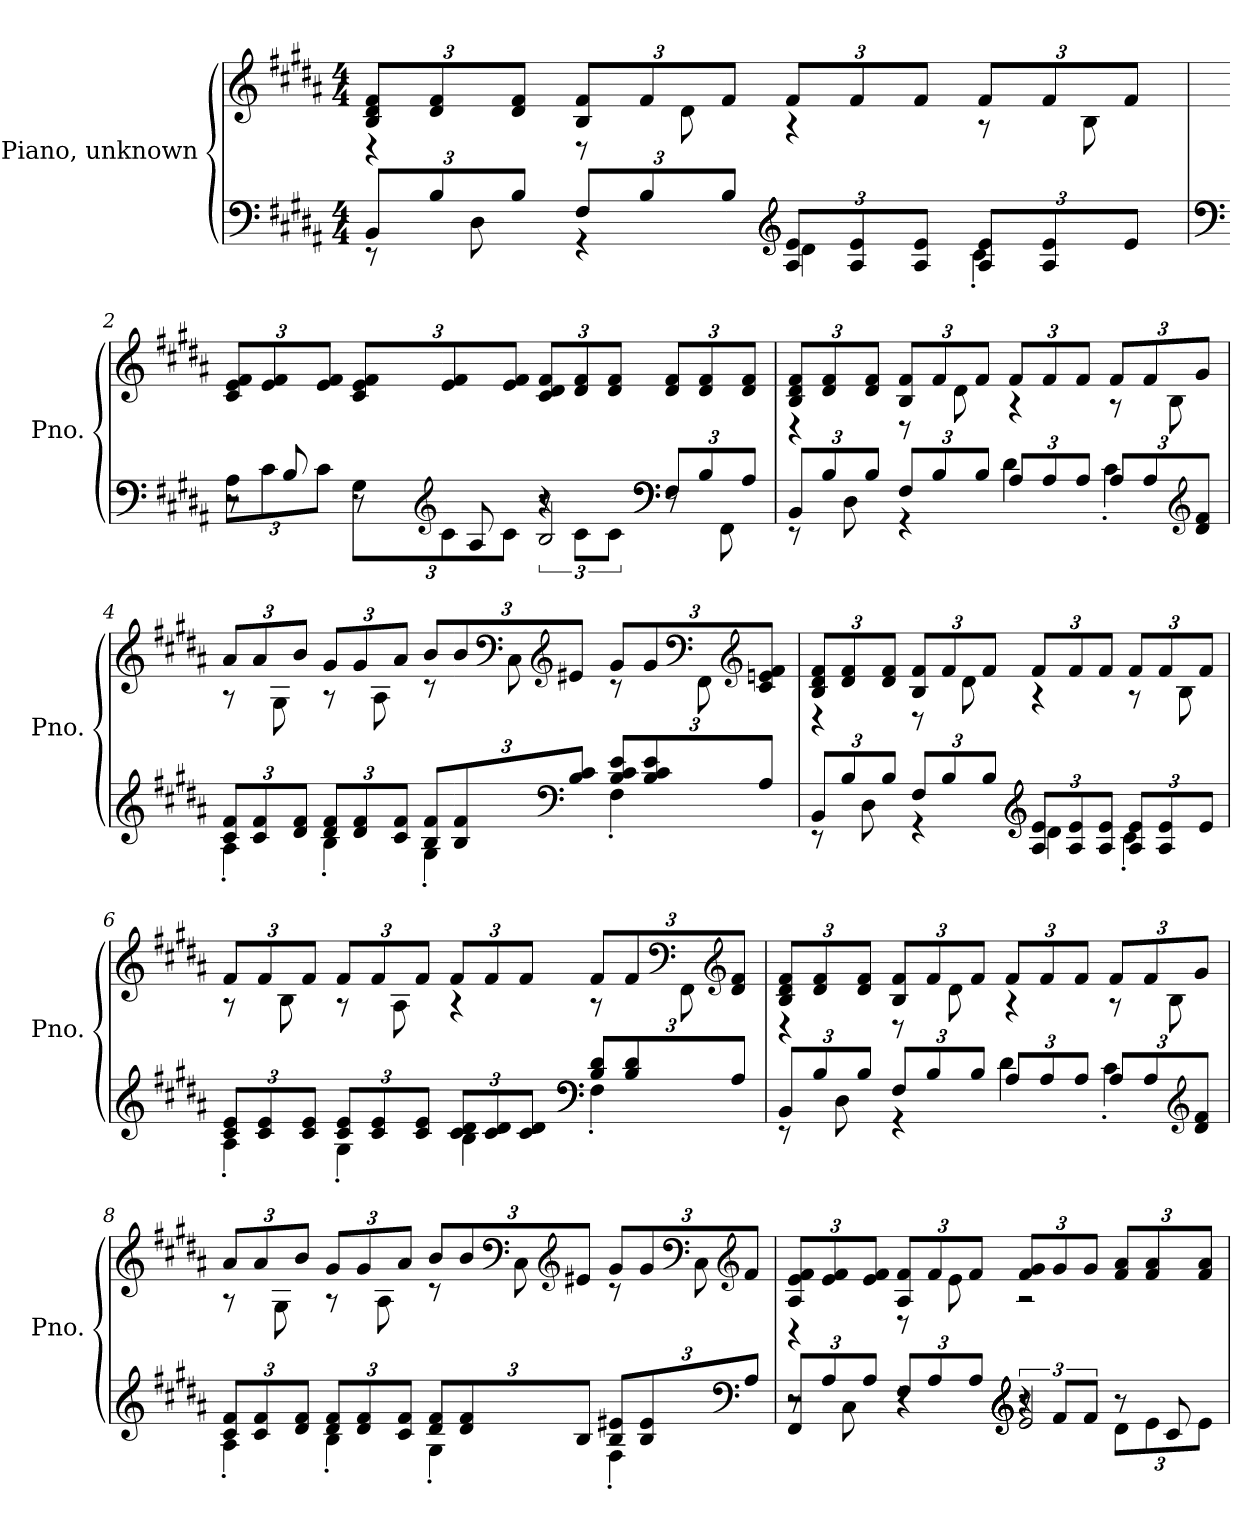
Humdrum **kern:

**kern	**kern
*part1	*part1
*staff2	*staff1
*I"Piano, unknown	*
*I'Pno.	*
*clefF4	*clefG2
*k[f#c#g#d#a#]	*k[f#c#g#d#a#]
*M4/4	*M4/4
*MM120	*MM120
*Xbrackettup	*Xbrackettup
=1	=1
*^	*^
12BB/L	8r	12B/ 12d#/ 12f#/L	4r
12B/	.	12d#/ 12f#/	.
.	8D#\	.	.
12B/J	.	12d#/ 12f#/J	.
12F#/L	4r	12B/ 12f#/L	8r
12B/	.	12f#/	.
.	.	.	8d#\
12B/J	.	12f#/J	.
*clefG2	*	*	*
12A#/ 12e/L	4d#\	12f#/L	4r
12A#/ 12e/	.	12f#/	.
12A#/ 12e/J	.	12f#/J	.
12A#/ 12e/L	4c#'\	12f#/L	8r
12A#/ 12e/	.	12f#/	.
.	.	.	8B\
12e/J	.	12f#/J	.
*v	*v	*	*
*	*v	*v
!!LO:LB:g=z
=2	=2
*clefF4	*
*^	*
*	*^	*
2r	12A#\L	8r	12c#/ 12e/ 12f#/L
.	12c#\	.	12e/ 12f#/
.	.	8B/	.
.	12c#\J	.	12e/ 12f#/J
.	12G#\L	8r	12c#/ 12e/ 12f#/L
*clefG2	*	*	*
.	12c#\	.	12e/ 12f#/
.	.	8A#/	.
.	12c#\J	.	12e/ 12f#/J
*	*brackettup	*	*
2B/	12r	4r	12c#/ 12d#/ 12f#/L
.	12c#\L	.	12d#/ 12f#/
.	12c#\J	.	12d#/ 12f#/J
*clefF4	*	*	*
*	*	*Xbrackettup	*
.	8r	12F#/L	12d#/ 12f#/L
.	.	12B/	12d#/ 12f#/
.	8FF#\	.	.
.	.	12A#/J	12d#/ 12f#/J
*	*v	*v	*
=3	=3	=3
*	*	*^
12BB/L	8r	12B/ 12d#/ 12f#/L	4r
12B/	.	12d#/ 12f#/	.
.	8D#\	.	.
12B/J	.	12d#/ 12f#/J	.
12F#/L	4r	12B/ 12f#/L	8r
12B/	.	12f#/	.
.	.	.	8d#\
12B/J	.	12f#/J	.
12A#/L	4d#\	12f#/L	4r
12A#/	.	12f#/	.
12A#/J	.	12f#/J	.
12A#/L	4c#'\	12f#/L	8r
12A#/	.	12f#/	.
.	.	.	8B\
*clefG2	*	*	*
12d#/ 12f#/J	.	12g#/J	.
!!LO:LB:g=z	!!
=4	=4	=4	=4
12c#/ 12f#/L	4A#'\	12a#/L	8r
12c#/ 12f#/	.	12a#/	.
.	.	.	8G#\
12d#/ 12f#/J	.	12b/J	.
12d#/ 12f#/L	4B'\	12g#/L	8r
12d#/ 12f#/	.	12g#/	.
.	.	.	8A#\
12c#/ 12f#/J	.	12a#/J	.
12B/ 12f#/L	4G#'\	12b/L	8r
12B/ 12f#/	.	12b/	.
*	*	*clefF4	*
.	.	.	8C#\
*clefF4	*	*clefG2	*
12B/ 12c#/J	.	12e#X/J	.
12B/ 12c#/ 12e/L	4F#'\	12g#/L	8r
12B/ 12c#/ 12e/	.	12g#/	.
*	*	*clefF4	*
.	.	.	8FF#\
*	*	*clefG2	*
12A#/J	.	12c#/ 12en/ 12f#/J	.
!!LO:LB:g=z	!!
=5	=5	=5	=5
12BB/L	8r	12B/ 12d#/ 12f#/L	4r
12B/	.	12d#/ 12f#/	.
.	8D#\	.	.
12B/J	.	12d#/ 12f#/J	.
12F#/L	4r	12B/ 12f#/L	8r
12B/	.	12f#/	.
.	.	.	8d#\
12B/J	.	12f#/J	.
*clefG2	*	*	*
12A#/ 12e/L	4d#\	12f#/L	4r
12A#/ 12e/	.	12f#/	.
12A#/ 12e/J	.	12f#/J	.
12A#/ 12e/L	4c#'\	12f#/L	8r
12A#/ 12e/	.	12f#/	.
.	.	.	8B\
12e/J	.	12f#/J	.
!!LO:LB:g=z	!!
=6	=6	=6	=6
12c#/ 12e/L	4A#'\	12f#/L	8r
12c#/ 12e/	.	12f#/	.
.	.	.	8B\
12c#/ 12e/J	.	12f#/J	.
12c#/ 12e/L	4G#'\	12f#/L	8r
12c#/ 12e/	.	12f#/	.
.	.	.	8A#\
12c#/ 12e/J	.	12f#/J	.
12c#/ 12d#/L	4B\	12f#/L	4r
12c#/ 12d#/	.	12f#/	.
12c#/ 12d#/J	.	12f#/J	.
*clefF4	*	*	*
12B/ 12d#/L	4F#'\	12f#/L	8r
12B/ 12d#/	.	12f#/	.
*	*	*clefF4	*
.	.	.	8FF#\
*	*	*clefG2	*
12A#/J	.	12d#/ 12f#/J	.
=7	=7	=7	=7
12BB/L	8r	12B/ 12d#/ 12f#/L	4r
12B/	.	12d#/ 12f#/	.
.	8D#\	.	.
12B/J	.	12d#/ 12f#/J	.
12F#/L	4r	12B/ 12f#/L	8r
12B/	.	12f#/	.
.	.	.	8d#\
12B/J	.	12f#/J	.
12A#/L	4d#\	12f#/L	4r
12A#/	.	12f#/	.
12A#/J	.	12f#/J	.
12A#/L	4c#'\	12f#/L	8r
12A#/	.	12f#/	.
.	.	.	8B\
*clefG2	*	*	*
12d#/ 12f#/J	.	12g#/J	.
!!LO:LB:g=z	!!
=8	=8	=8	=8
12c#/ 12f#/L	4A#'\	12a#/L	8r
12c#/ 12f#/	.	12a#/	.
.	.	.	8G#\
12d#/ 12f#/J	.	12b/J	.
12d#/ 12f#/L	4B'\	12g#/L	8r
12d#/ 12f#/	.	12g#/	.
.	.	.	8A#\
12c#/ 12f#/J	.	12a#/J	.
12d#/ 12f#/L	4G#'\	12b/L	8r
12d#/ 12f#/	.	12b/	.
*	*	*clefF4	*
.	.	.	8C#\
*	*	*clefG2	*
12B/J	.	12e#X/J	.
12B/ 12e#X/L	4F#'\	12g#/L	8r
12B/ 12e#/	.	12g#/	.
*	*	*clefF4	*
.	.	.	8C#\
*clefF4	*	*clefG2	*
12A#/J	.	12f#/J	.
!!LO:PB:g=z	!!
=9	=9	=9	=9
*	*^	*	*
2r	8r	12FF#/L	12A#/ 12e/ 12f#/L	4r
.	.	12A#/	12e/ 12f#/	.
.	8C#\	.	.	.
.	.	12A#/J	12e/ 12f#/J	.
.	4r	12F#/L	12A#/ 12f#/L	8r
.	.	12A#/	12f#/	.
.	.	.	.	8e\
.	.	12A#/J	12f#/J	.
*clefG2	*	*	*	*
*	*	*brackettup	*	*
2e/	4r	12r	12f#/ 12g#/L	2r
.	.	12f#/L	12g#/	.
.	.	12f#/J	12g#/J	.
*	*Xbrackettup	*	*	*
.	12d#\L	8r	12f#/ 12a#/L	.
.	12e\	.	12f#/ 12a#/	.
.	.	8c#/	.	.
.	12e\J	.	12f#/ 12a#/J	.
*v	*v	*v	*	*
*	*v	*v
=	=
*-	*-
